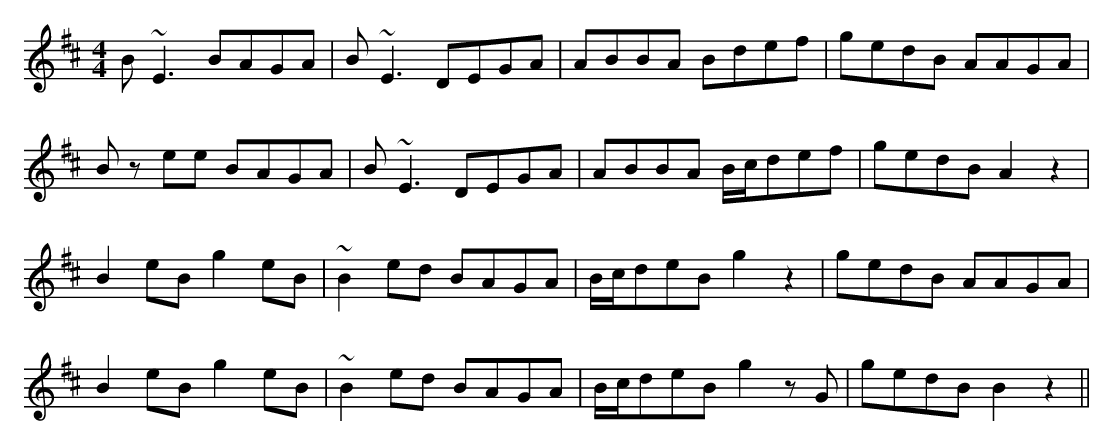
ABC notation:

X:1
M:4/4
K:Edor
B ~E3 BAGA|B ~E3 DEGA|ABBA Bdef|gedB AAGA|
B z ee BAGA|B ~E3 DEGA|ABBA B/c/def|gedB A2 z2|
B2 eB g2 eB|~B2 ed BAGA|B/c/deB g2 z2|gedB AAGA|
B2 eB g2 eB|~B2 ed BAGA|B/c/deB g2 z G|gedB B2 z2||
